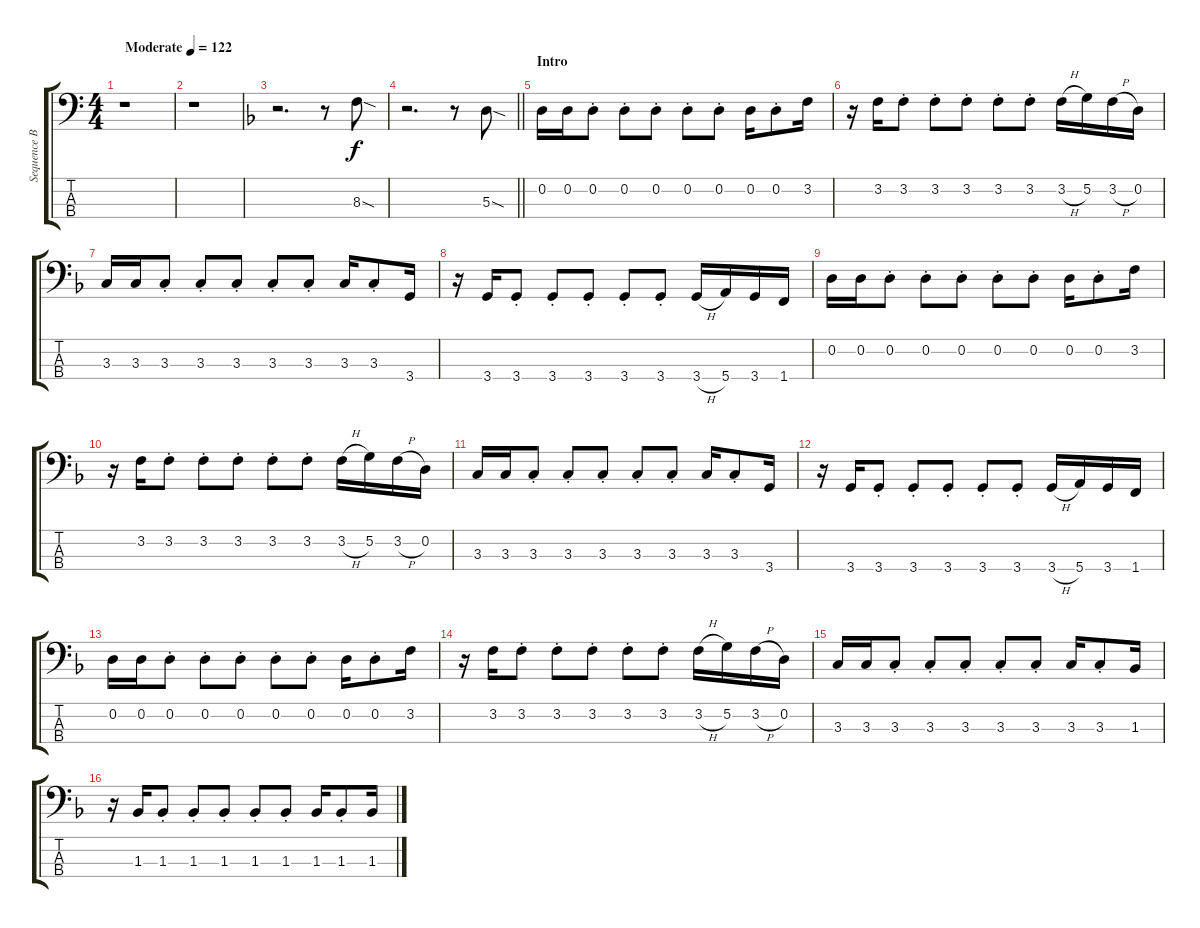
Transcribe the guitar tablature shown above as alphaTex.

\track ("Sequence Bass (Gillian Gilbert)" "Sequence B") {instrument electricbassfinger}
\staff {score tabs}
\tuning (G2 D2 A1 E1) {hide}
\ts (4 4)
\tempo (122 "Moderate")
\clef f4
\ks c
r.1{dy f instrument electricbassfinger} |
r.1 |
\ks f
r.2{d} r.8 8.3{sod}.8 |
\barLineRight lightlight
r.2{d} r.8 5.3{sod}.8 |
\section ("" "Intro")
0.2.16 0.2.16 0.2{st}.8 0.2{st}.8 0.2{st}.8 0.2{st}.8 0.2{st}.8 0.2.16 0.2{st}.8 3.2.16 |
r.16 3.2.16 3.2{st}.8 3.2{st}.8 3.2{st}.8 3.2{st}.8 3.2{st}.8 3.2{h}.16 5.2.16 3.2{h}.16 0.2.16 |
3.3.16 3.3.16 3.3{st}.8 3.3{st}.8 3.3{st}.8 3.3{st}.8 3.3{st}.8 3.3.16 3.3{st}.8 3.4.16 |
r.16 3.4.16 3.4{st}.8 3.4{st}.8 3.4{st}.8 3.4{st}.8 3.4{st}.8 3.4{h}.16 5.4.16 3.4.16 1.4.16 |
0.2.16 0.2.16 0.2{st}.8 0.2{st}.8 0.2{st}.8 0.2{st}.8 0.2{st}.8 0.2.16 0.2{st}.8 3.2.16 |
r.16 3.2.16 3.2{st}.8 3.2{st}.8 3.2{st}.8 3.2{st}.8 3.2{st}.8 3.2{h}.16 5.2.16 3.2{h}.16 0.2.16 |
3.3.16 3.3.16 3.3{st}.8 3.3{st}.8 3.3{st}.8 3.3{st}.8 3.3{st}.8 3.3.16 3.3{st}.8 3.4.16 |
r.16 3.4.16 3.4{st}.8 3.4{st}.8 3.4{st}.8 3.4{st}.8 3.4{st}.8 3.4{h}.16 5.4.16 3.4.16 1.4.16 |
0.2.16 0.2.16 0.2{st}.8 0.2{st}.8 0.2{st}.8 0.2{st}.8 0.2{st}.8 0.2.16 0.2{st}.8 3.2.16 |
r.16 3.2.16 3.2{st}.8 3.2{st}.8 3.2{st}.8 3.2{st}.8 3.2{st}.8 3.2{h}.16 5.2.16 3.2{h}.16 0.2.16 |
3.3.16 3.3.16 3.3{st}.8 3.3{st}.8 3.3{st}.8 3.3{st}.8 3.3{st}.8 3.3.16 3.3{st}.8 1.3.16 |
r.16 1.3.16 1.3{st}.8 1.3{st}.8 1.3{st}.8 1.3{st}.8 1.3{st}.8 1.3.16 1.3{st}.8 1.3.16
